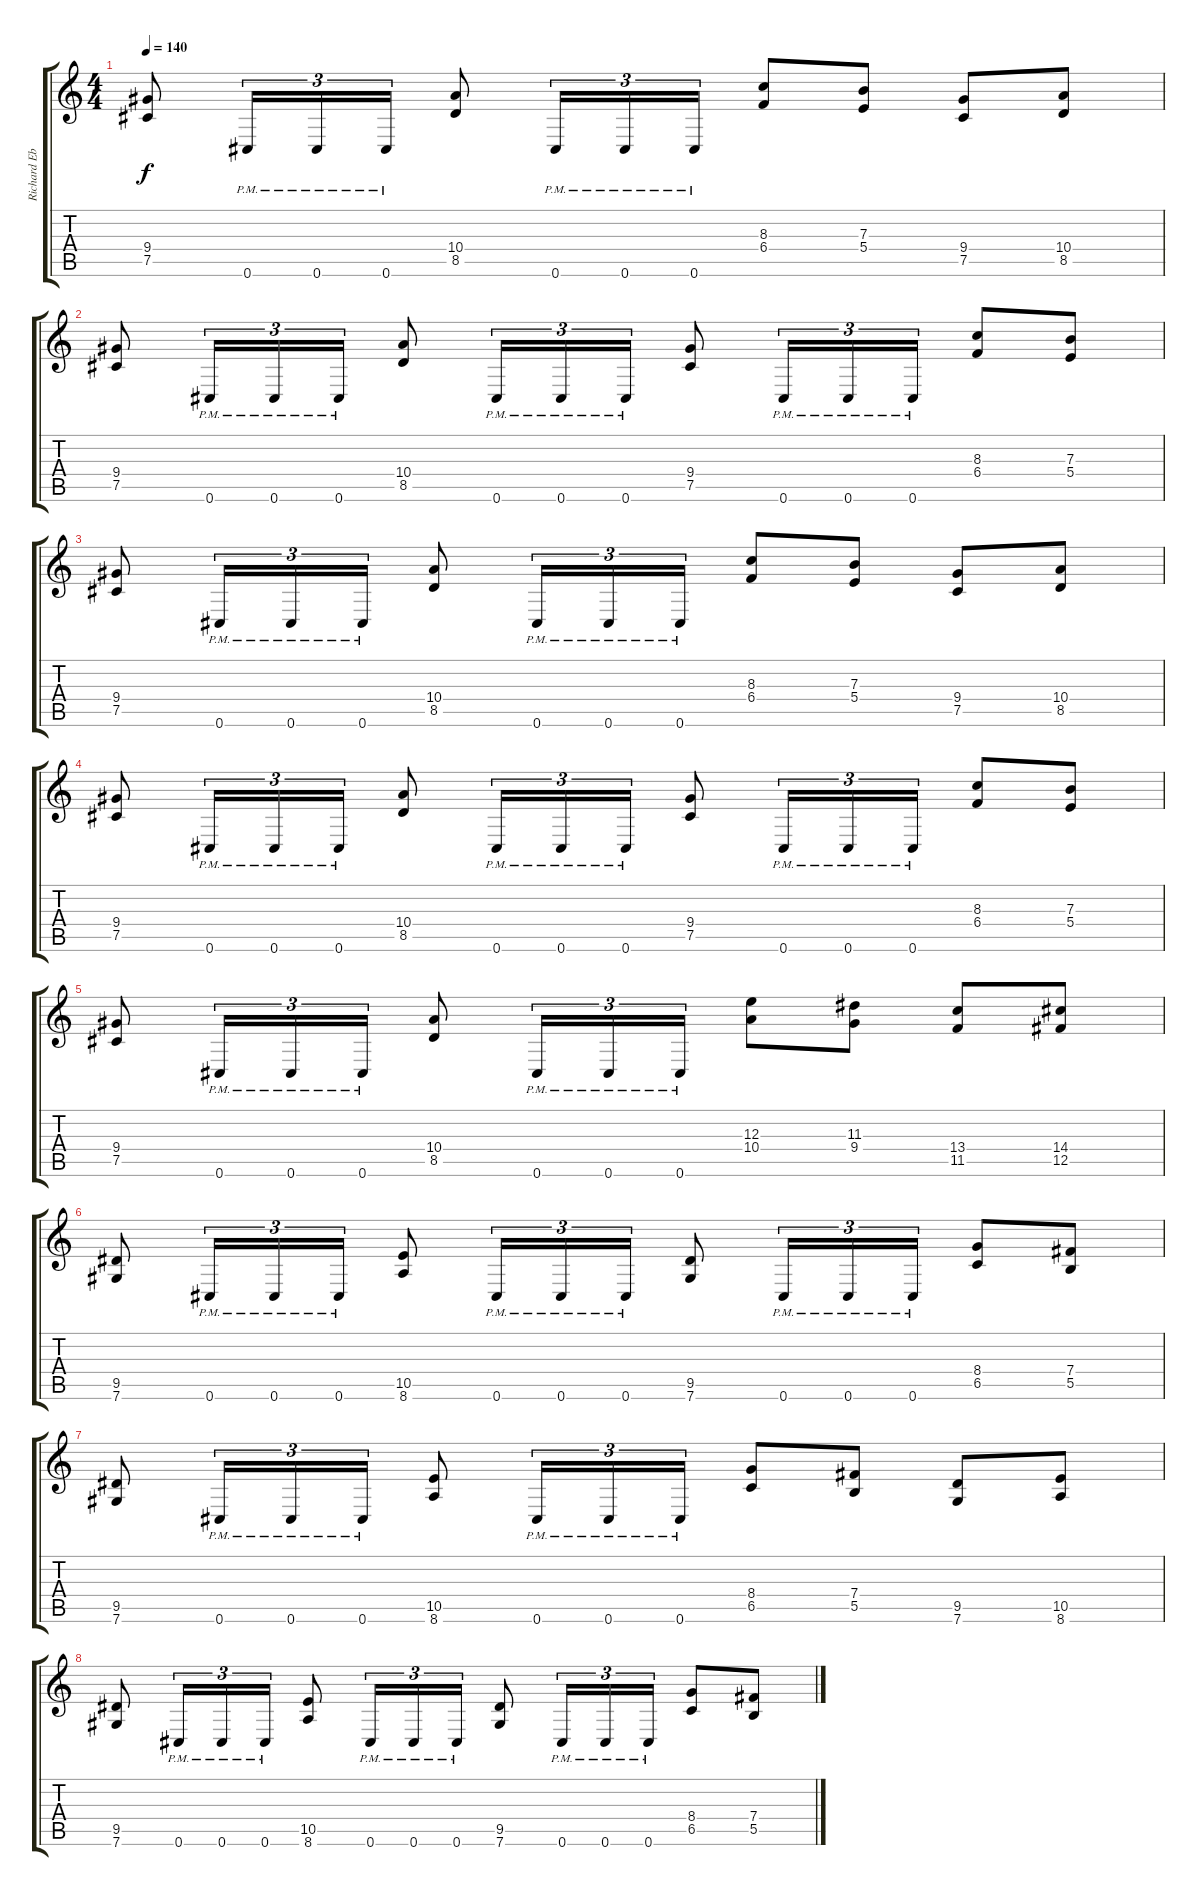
\track ("Richard Ebisch (Rhythm)" "Richard Eb") {instrument distortionguitar}
\staff {score tabs}
\tuning (Db4 Ab3 E3 B2 Gb2 Db2) {hide}
\ts (4 4)
\tempo 140
\clef g2
\ks c
(9.4 7.5).8{dy f} 0.6{pm}.16{tu (3 2)} 0.6{pm}.16{tu (3 2)} 0.6{pm}.16{tu (3 2)} (10.4 8.5).8 0.6{pm}.16{tu (3 2)} 0.6{pm}.16{tu (3 2)} 0.6{pm}.16{tu (3 2)} (8.3 6.4).8 (7.3 5.4).8 (9.4 7.5).8 (10.4 8.5).8 |
(9.4 7.5).8 0.6{pm}.16{tu (3 2)} 0.6{pm}.16{tu (3 2)} 0.6{pm}.16{tu (3 2)} (10.4 8.5).8 0.6{pm}.16{tu (3 2)} 0.6{pm}.16{tu (3 2)} 0.6{pm}.16{tu (3 2)} (9.4 7.5).8 0.6{pm}.16{tu (3 2)} 0.6{pm}.16{tu (3 2)} 0.6{pm}.16{tu (3 2)} (8.3 6.4).8 (7.3 5.4).8 |
(9.4 7.5).8 0.6{pm}.16{tu (3 2)} 0.6{pm}.16{tu (3 2)} 0.6{pm}.16{tu (3 2)} (10.4 8.5).8 0.6{pm}.16{tu (3 2)} 0.6{pm}.16{tu (3 2)} 0.6{pm}.16{tu (3 2)} (8.3 6.4).8 (7.3 5.4).8 (9.4 7.5).8 (10.4 8.5).8 |
(9.4 7.5).8 0.6{pm}.16{tu (3 2)} 0.6{pm}.16{tu (3 2)} 0.6{pm}.16{tu (3 2)} (10.4 8.5).8 0.6{pm}.16{tu (3 2)} 0.6{pm}.16{tu (3 2)} 0.6{pm}.16{tu (3 2)} (9.4 7.5).8 0.6{pm}.16{tu (3 2)} 0.6{pm}.16{tu (3 2)} 0.6{pm}.16{tu (3 2)} (8.3 6.4).8 (7.3 5.4).8 |
(9.4 7.5).8 0.6{pm}.16{tu (3 2)} 0.6{pm}.16{tu (3 2)} 0.6{pm}.16{tu (3 2)} (10.4 8.5).8 0.6{pm}.16{tu (3 2)} 0.6{pm}.16{tu (3 2)} 0.6{pm}.16{tu (3 2)} (12.3 10.4).8 (11.3 9.4).8 (13.4 11.5).8 (14.4 12.5).8 |
(9.5 7.6).8 0.6{pm}.16{tu (3 2)} 0.6{pm}.16{tu (3 2)} 0.6{pm}.16{tu (3 2)} (10.5 8.6).8 0.6{pm}.16{tu (3 2)} 0.6{pm}.16{tu (3 2)} 0.6{pm}.16{tu (3 2)} (9.5 7.6).8 0.6{pm}.16{tu (3 2)} 0.6{pm}.16{tu (3 2)} 0.6{pm}.16{tu (3 2)} (8.4 6.5).8 (7.4 5.5).8 |
(9.5 7.6).8 0.6{pm}.16{tu (3 2)} 0.6{pm}.16{tu (3 2)} 0.6{pm}.16{tu (3 2)} (10.5 8.6).8 0.6{pm}.16{tu (3 2)} 0.6{pm}.16{tu (3 2)} 0.6{pm}.16{tu (3 2)} (8.4 6.5).8 (7.4 5.5).8 (9.5 7.6).8 (10.5 8.6).8 |
(9.5 7.6).8 0.6{pm}.16{tu (3 2)} 0.6{pm}.16{tu (3 2)} 0.6{pm}.16{tu (3 2)} (10.5 8.6).8 0.6{pm}.16{tu (3 2)} 0.6{pm}.16{tu (3 2)} 0.6{pm}.16{tu (3 2)} (9.5 7.6).8 0.6{pm}.16{tu (3 2)} 0.6{pm}.16{tu (3 2)} 0.6{pm}.16{tu (3 2)} (8.4 6.5).8 (7.4 5.5).8
